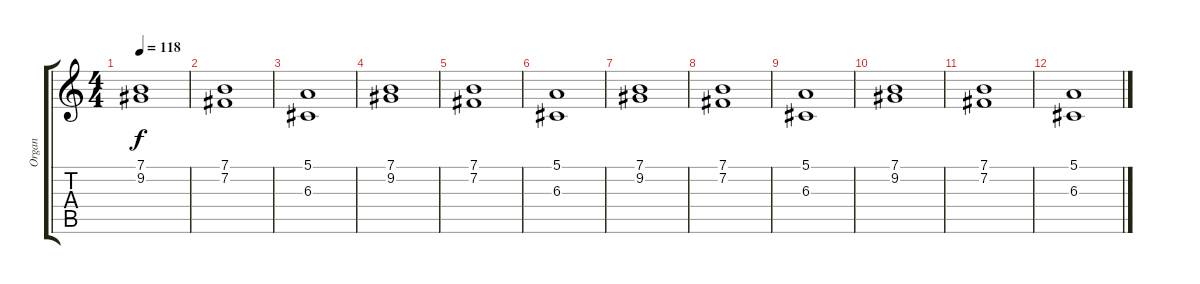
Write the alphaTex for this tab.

\track ("Organ" "Organ") {instrument drawbarorgan}
\staff {score tabs}
\tuning (E4 B3 G3 D3 A2 E2) {hide}
\ts (4 4)
\tempo 118
\clef g2
\ks c
(7.1 9.2).1{dy f} |
(7.1 7.2).1 |
(5.1 6.3).1 |
(7.1 9.2).1 |
(7.1 7.2).1 |
(5.1 6.3).1 |
(7.1 9.2).1 |
(7.1 7.2).1 |
(5.1 6.3).1 |
(7.1 9.2).1 |
(7.1 7.2).1 |
(5.1 6.3).1
